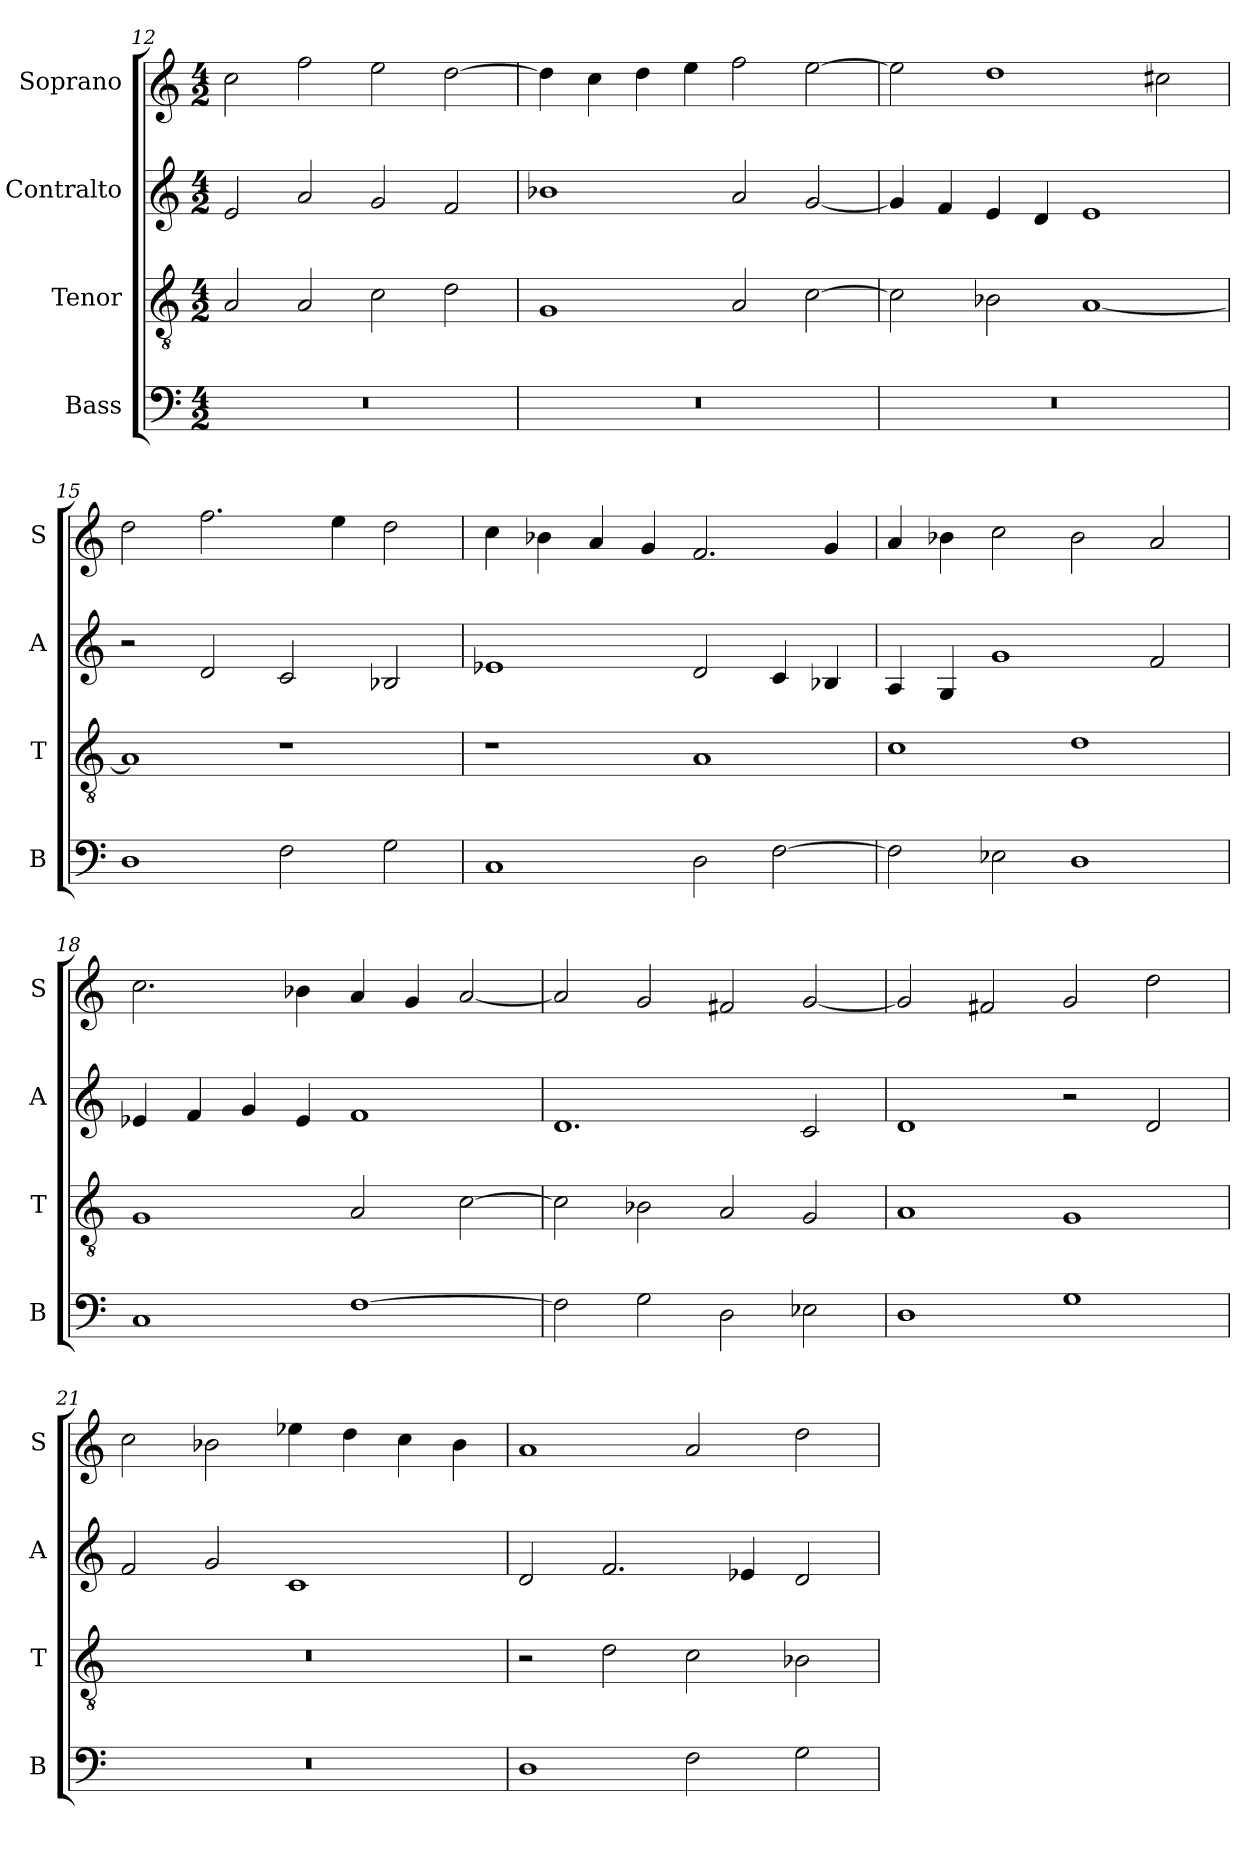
**kern	**kern	**kern	**kern
*part4	*part3	*part2	*part1
*staff4	*staff3	*staff2	*staff1
*I"Bass	*I"Tenor	*I"Contralto	*I"Soprano
*I'B	*I'T	*I'A	*I'S
*clefF4	*clefGv2	*clefG2	*clefG2
*k[]	*k[]	*k[]	*k[]
*M4/2	*M4/2	*M4/2	*M4/2
=12	=12	=12	=12
0r	2A	2e	2cc
.	2A	2a	2ff
.	2c	2g	2ee
.	2d	2f	[2dd
=13	=13	=13	=13
0r	1G	1b-X	4dd]
.	.	.	4cc
.	.	.	4dd
.	.	.	4ee
.	2A	2a	2ff
.	[2c	[2g	[2ee
=14	=14	=14	=14
0r	2c]	4g]	2ee]
.	.	4f	.
.	2B-X	4e	1dd
.	.	4d	.
.	[1A	1e	.
.	.	.	2cc#X
=15	=15	=15	=15
1D	1A]	2r	2dd
.	.	2d	2.ff
2F	1r	2c	.
.	.	.	4ee
2G	.	2B-X	2dd
=16	=16	=16	=16
1C	1r	1e-X	4cc
.	.	.	4b-X
.	.	.	4a
.	.	.	4g
2D	1A	2d	2.f
[2F	.	4c	.
.	.	4B-X	4g
=17	=17	=17	=17
2F]	1c	4A	4a
.	.	4G	4b-X
2E-X	.	1g	2cc
1D	1d	.	2b-
.	.	2f	2a
=18	=18	=18	=18
1C	1G	4e-X	2.cc
.	.	4f	.
.	.	4g	.
.	.	4e-	4b-X
[1F	2A	1f	4a
.	.	.	4g
.	[2c	.	[2a
=19	=19	=19	=19
2F]	2c]	1.d	2a]
2G	2B-X	.	2g
2D	2A	.	2f#X
2E-X	2G	2c	[2g
=20	=20	=20	=20
1D	1A	1d	2g]
.	.	.	2f#X
1G	1G	2r	2g
.	.	2d	2dd
=21	=21	=21	=21
0r	0r	2f	2cc
.	.	2g	2b-X
.	.	1c	4ee-X
.	.	.	4dd
.	.	.	4cc
.	.	.	4b-
=22	=22	=22	=22
1D	2r	2d	1a
.	2d	2.f	.
2F	2c	.	2a
.	.	4e-X	.
2G	2B-X	2d	2dd
=	=	=	=
*-	*-	*-	*-
